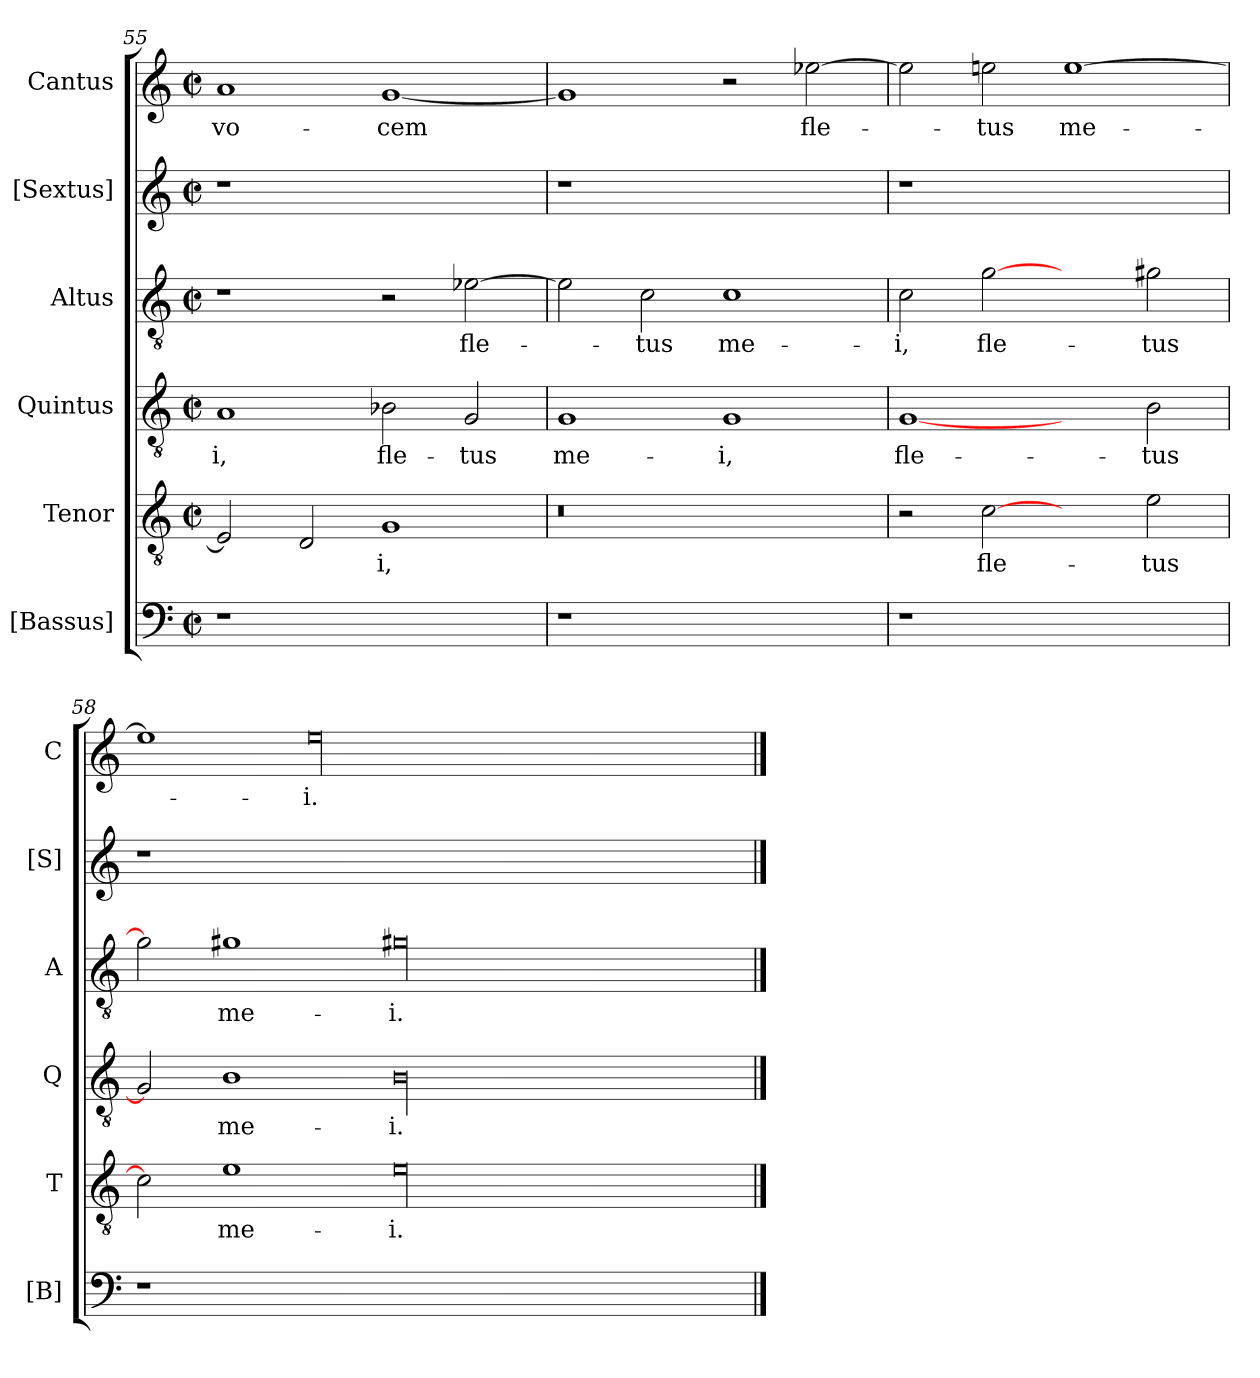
**kern	**kern	**text	**kern	**text	**kern	**text	**kern	**kern	**text
*part6	*part5	*part5	*part4	*part4	*part3	*part3	*part2	*part1	*part1
*staff6	*staff5	*staff5	*staff4	*staff4	*staff3	*staff3	*staff2	*staff1	*staff1
*I"[Bassus]	*I"Tenor	*	*I"Quintus	*	*I"Altus	*	*I"[Sextus]	*I"Cantus	*
*I'[B]	*I'T	*	*I'Q	*	*I'A	*	*I'[S]	*I'C	*
*clefF4	*clefGv2	*	*clefGv2	*	*clefGv2	*	*clefG2	*clefG2	*
*k[]	*k[]	*	*k[]	*	*k[]	*	*k[]	*k[]	*
*C:	*C:	*	*C:	*	*C:	*	*C:	*C:	*
*M2/2	*M2/2	*	*M2/2	*	*M2/2	*	*M2/2	*M2/2	*
*met(c|)	*met(c|)	*	*met(c|)	*	*met(c|)	*	*met(c|)	*met(c|)	*
=55	=55	=55	=55	=55	=55	=55	=55	=55	=55
1r	2E/]	.	1A/	-i,	1r	.	1r	1a/	vo-
.	2D/	.	.	.	.	.	.	.	.
1ryy	1G/	-i,	2B-X\	fle-	2r	.	1ryy	[1g/	-cem
.	.	.	2G/	-tus	[2e-X\	fle-	.	.	.
=56	=56	=56	=56	=56	=56	=56	=56	=56	=56
!	!LO:N:vis=0	!	!	!	!	!	!	!	!
1r	1r	.	1G/	me-	2e-\]	.	1r	1g/]	.
.	.	.	.	.	2c\	-tus	.	.	.
1ryy	1ryy	.	1G/	-i,	1c\	me-	1ryy	2r	.
.	.	.	.	.	.	.	.	[2ee-X\	fle-
=57	=57	=57	=57	=57	=57	=57	=57	=57	=57
1r	2r	.	[1G/	fle-	2c\	-i,	1r	2ee-\]	.
.	[2c\	fle-	.	.	[2g\	fle-	.	2een\	-tus
1ryy	2ryy	.	2ryy	.	2ryy	.	1ryy	[1ee\	me-
.	2e\	-tus	2B\	-tus	2g#X\	-tus	.	.	.
=58	=58	=58	=58	=58	=58	=58	=58	=58	=58
1r	2c\]	.	2G/]	.	2g\]	.	1r	1ee\]	.
.	1e\	me-	1B\	me-	1g#X\	me-	.	.	.
00ryy	.	.	.	.	.	.	00ryy	00ee\	-i.
.	00e\	-i.	00B\	-i.	00g#X\	-i.	.	.	.
2ryy	.	.	.	.	.	.	2ryy	2ryy	.
==	==	==	==	==	==	==	==	==	==
*-	*-	*-	*-	*-	*-	*-	*-	*-	*-
